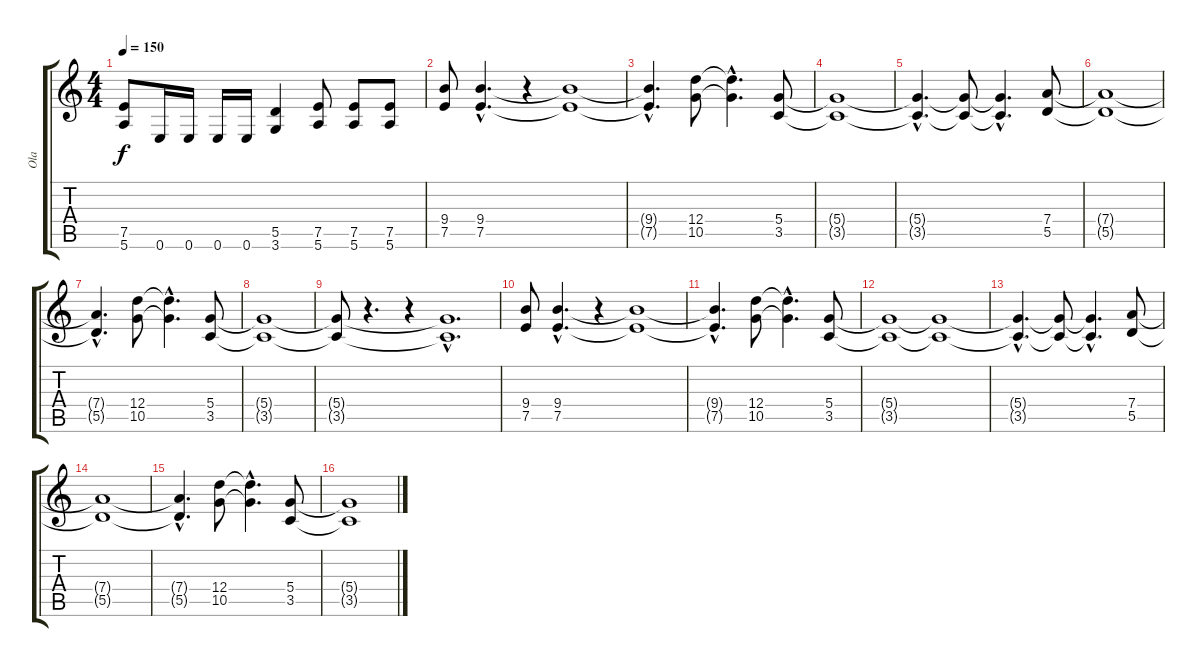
\track ("Ola" "Ola") {instrument overdrivenguitar}
\staff {score tabs}
\tuning (E4 B3 G3 D3 A2 E2) {hide}
\ts (4 4)
\tempo 150
\clef g2
\ks c
(7.5 5.6).8{dy f} 0.6.16 0.6.16 0.6.16 0.6.16 (5.5 3.6).4 (7.5 5.6).8 (7.5 5.6).8 (7.5 5.6).8 |
(9.4 7.5).8 (9.4{hac} 7.5{hac}).4{d} r.4 (9.4{t} 7.5{t}).1 |
(9.4{hac t} 7.5{hac t}).4{d} (12.4 10.5).8 (12.4{hac t} 10.5{hac t}).4{d} (5.4 3.5).8 |
(5.4{t} 3.5{t}).1 |
(5.4{hac t} 3.5{hac t}).4{d} (5.4{t} 3.5{t}).8 (5.4{hac t} 3.5{hac t}).4{d} (7.4 5.5).8 |
(7.4{t} 5.5{t}).1 |
(7.4{hac t} 5.5{hac t}).4{d} (12.4 10.5).8 (12.4{hac t} 10.5{hac t}).4{d} (5.4 3.5).8 |
(5.4{t} 3.5{t}).1 |
(5.4{t} 3.5{t}).8 r.4{d} r.4 (5.4{hac t} 3.5{hac t}).1{d} |
(9.4 7.5).8 (9.4{hac} 7.5{hac}).4{d} r.4 (9.4{t} 7.5{t}).1 |
(9.4{hac t} 7.5{hac t}).4{d} (12.4 10.5).8 (12.4{hac t} 10.5{hac t}).4{d} (5.4 3.5).8 |
(5.4{t} 3.5{t}).1 (5.4{t} 3.5{t}).1 |
(5.4{hac t} 3.5{hac t}).4{d} (5.4{t} 3.5{t}).8 (5.4{hac t} 3.5{hac t}).4{d} (7.4 5.5).8 |
(7.4{t} 5.5{t}).1 |
(7.4{hac t} 5.5{hac t}).4{d} (12.4 10.5).8 (12.4{hac t} 10.5{hac t}).4{d} (5.4 3.5).8 |
(5.4{t} 3.5{t}).1
